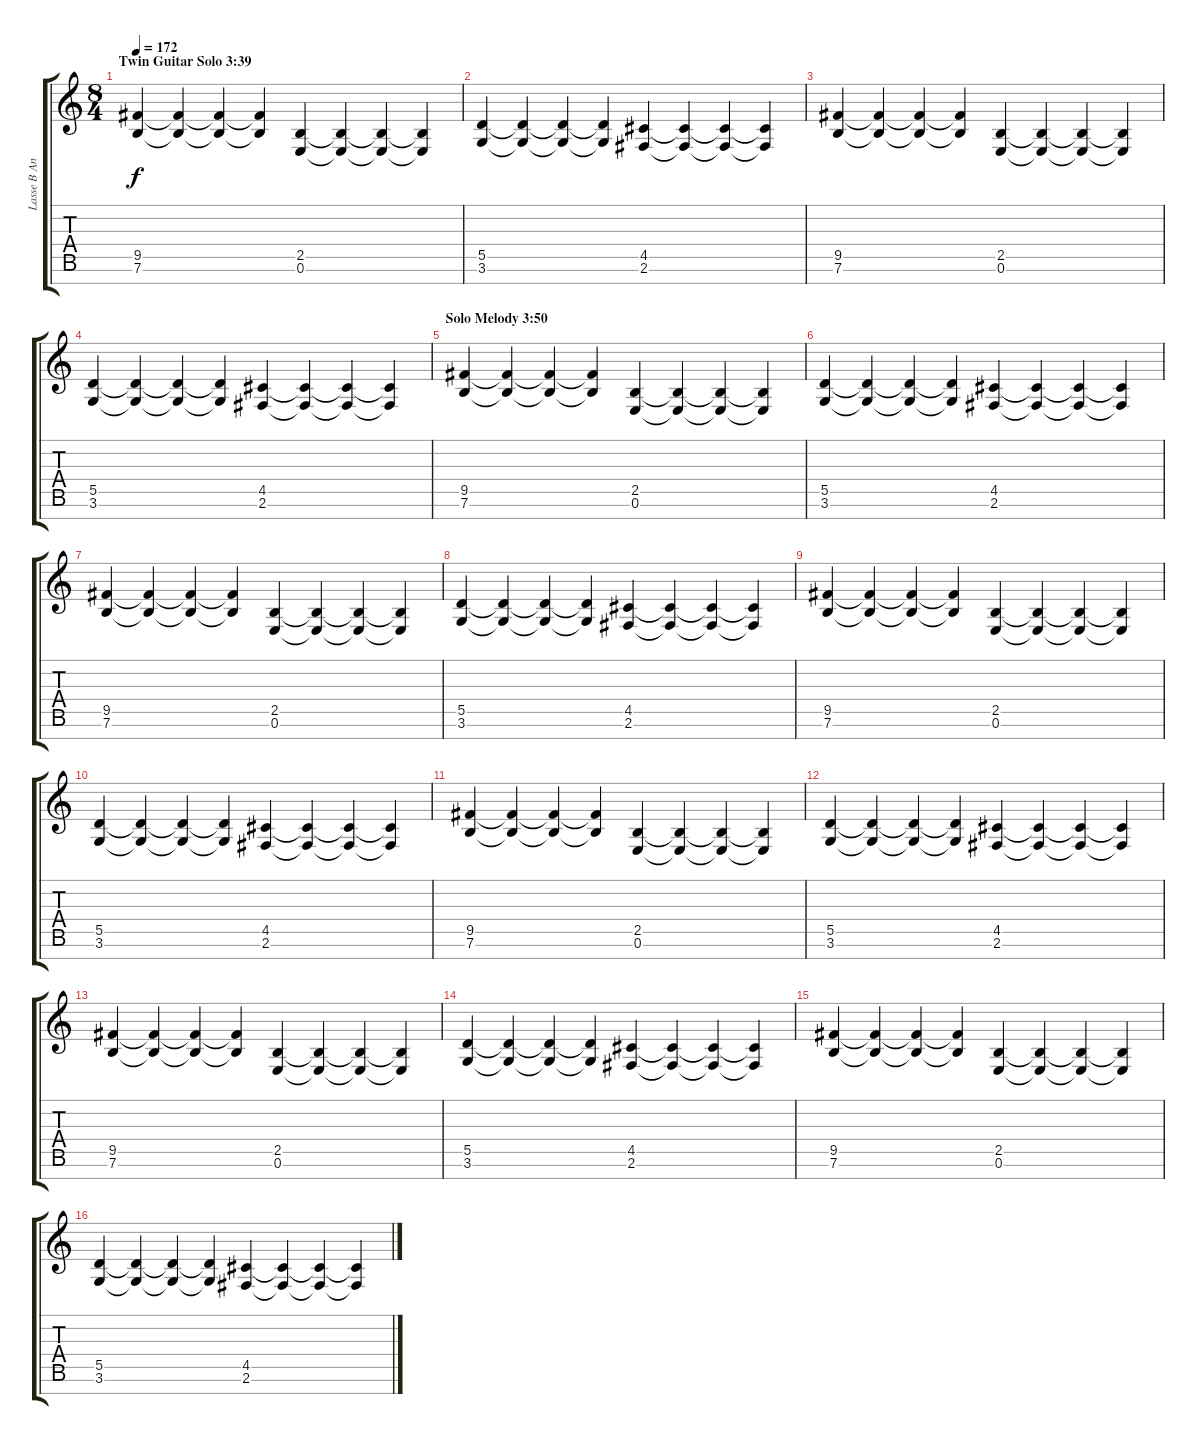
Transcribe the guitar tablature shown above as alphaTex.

\track ("Lasse B Ange" "Lasse B An") {instrument distortionguitar}
\staff {score tabs}
\tuning (E4 B3 G3 D3 A2 E2 B1) {hide}
\ts (8 4)
\section ("" "Twin Guitar Solo 3:39")
\tempo 172
\clef g2
\ks c
(9.5 7.6).4{dy f} (9.5{t} 7.6{t}).4 (9.5{t} 7.6{t}).4 (9.5{t} 7.6{t}).4 (2.5 0.6).4 (2.5{t} 0.6{t}).4 (2.5{t} 0.6{t}).4 (2.5{t} 0.6{t}).4 |
(5.5 3.6).4 (5.5{t} 3.6{t}).4 (5.5{t} 3.6{t}).4 (5.5{t} 3.6{t}).4 (4.5 2.6).4 (4.5{t} 2.6{t}).4 (4.5{t} 2.6{t}).4 (4.5{t} 2.6{t}).4 |
(9.5 7.6).4 (9.5{t} 7.6{t}).4 (9.5{t} 7.6{t}).4 (9.5{t} 7.6{t}).4 (2.5 0.6).4 (2.5{t} 0.6{t}).4 (2.5{t} 0.6{t}).4 (2.5{t} 0.6{t}).4 |
(5.5 3.6).4 (5.5{t} 3.6{t}).4 (5.5{t} 3.6{t}).4 (5.5{t} 3.6{t}).4 (4.5 2.6).4 (4.5{t} 2.6{t}).4 (4.5{t} 2.6{t}).4 (4.5{t} 2.6{t}).4 |
\section ("" "Solo Melody 3:50")
(9.5 7.6).4 (9.5{t} 7.6{t}).4 (9.5{t} 7.6{t}).4 (9.5{t} 7.6{t}).4 (2.5 0.6).4 (2.5{t} 0.6{t}).4 (2.5{t} 0.6{t}).4 (2.5{t} 0.6{t}).4 |
(5.5 3.6).4 (5.5{t} 3.6{t}).4 (5.5{t} 3.6{t}).4 (5.5{t} 3.6{t}).4 (4.5 2.6).4 (4.5{t} 2.6{t}).4 (4.5{t} 2.6{t}).4 (4.5{t} 2.6{t}).4 |
(9.5 7.6).4 (9.5{t} 7.6{t}).4 (9.5{t} 7.6{t}).4 (9.5{t} 7.6{t}).4 (2.5 0.6).4 (2.5{t} 0.6{t}).4 (2.5{t} 0.6{t}).4 (2.5{t} 0.6{t}).4 |
(5.5 3.6).4 (5.5{t} 3.6{t}).4 (5.5{t} 3.6{t}).4 (5.5{t} 3.6{t}).4 (4.5 2.6).4 (4.5{t} 2.6{t}).4 (4.5{t} 2.6{t}).4 (4.5{t} 2.6{t}).4 |
(9.5 7.6).4 (9.5{t} 7.6{t}).4 (9.5{t} 7.6{t}).4 (9.5{t} 7.6{t}).4 (2.5 0.6).4 (2.5{t} 0.6{t}).4 (2.5{t} 0.6{t}).4 (2.5{t} 0.6{t}).4 |
(5.5 3.6).4 (5.5{t} 3.6{t}).4 (5.5{t} 3.6{t}).4 (5.5{t} 3.6{t}).4 (4.5 2.6).4 (4.5{t} 2.6{t}).4 (4.5{t} 2.6{t}).4 (4.5{t} 2.6{t}).4 |
(9.5 7.6).4 (9.5{t} 7.6{t}).4 (9.5{t} 7.6{t}).4 (9.5{t} 7.6{t}).4 (2.5 0.6).4 (2.5{t} 0.6{t}).4 (2.5{t} 0.6{t}).4 (2.5{t} 0.6{t}).4 |
(5.5 3.6).4 (5.5{t} 3.6{t}).4 (5.5{t} 3.6{t}).4 (5.5{t} 3.6{t}).4 (4.5 2.6).4 (4.5{t} 2.6{t}).4 (4.5{t} 2.6{t}).4 (4.5{t} 2.6{t}).4 |
(9.5 7.6).4 (9.5{t} 7.6{t}).4 (9.5{t} 7.6{t}).4 (9.5{t} 7.6{t}).4 (2.5 0.6).4 (2.5{t} 0.6{t}).4 (2.5{t} 0.6{t}).4 (2.5{t} 0.6{t}).4 |
(5.5 3.6).4 (5.5{t} 3.6{t}).4 (5.5{t} 3.6{t}).4 (5.5{t} 3.6{t}).4 (4.5 2.6).4 (4.5{t} 2.6{t}).4 (4.5{t} 2.6{t}).4 (4.5{t} 2.6{t}).4 |
(9.5 7.6).4 (9.5{t} 7.6{t}).4 (9.5{t} 7.6{t}).4 (9.5{t} 7.6{t}).4 (2.5 0.6).4 (2.5{t} 0.6{t}).4 (2.5{t} 0.6{t}).4 (2.5{t} 0.6{t}).4 |
(5.5 3.6).4 (5.5{t} 3.6{t}).4 (5.5{t} 3.6{t}).4 (5.5{t} 3.6{t}).4 (4.5 2.6).4 (4.5{t} 2.6{t}).4 (4.5{t} 2.6{t}).4 (4.5{t} 2.6{t}).4
